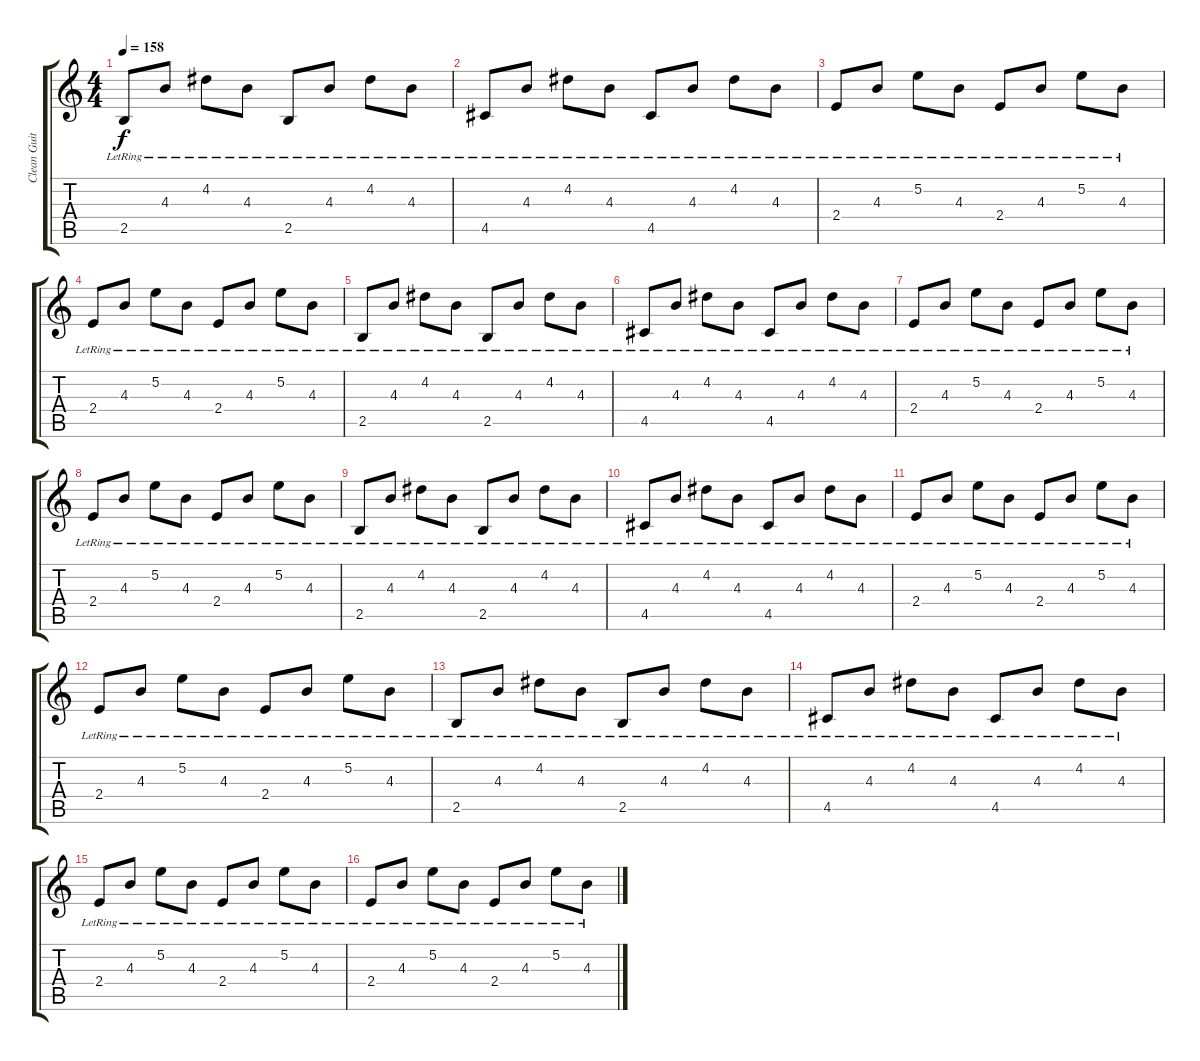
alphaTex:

\track ("Clean Guitar" "Clean Guit") {instrument electricguitarclean}
\staff {score tabs}
\tuning (E4 B3 G3 D3 A2 E2) {hide}
\ts (4 4)
\tempo 158
\clef g2
\ks c
2.5{lr}.8{dy f} 4.3{lr}.8 4.2{lr}.8 4.3{lr}.8 2.5{lr}.8 4.3{lr}.8 4.2{lr}.8 4.3{lr}.8 |
4.5{lr}.8 4.3{lr}.8 4.2{lr}.8 4.3{lr}.8 4.5{lr}.8 4.3{lr}.8 4.2{lr}.8 4.3{lr}.8 |
2.4{lr}.8 4.3{lr}.8 5.2{lr}.8 4.3{lr}.8 2.4{lr}.8 4.3{lr}.8 5.2{lr}.8 4.3{lr}.8 |
2.4{lr}.8 4.3{lr}.8 5.2{lr}.8 4.3{lr}.8 2.4{lr}.8 4.3{lr}.8 5.2{lr}.8 4.3{lr}.8 |
2.5{lr}.8 4.3{lr}.8 4.2{lr}.8 4.3{lr}.8 2.5{lr}.8 4.3{lr}.8 4.2{lr}.8 4.3{lr}.8 |
4.5{lr}.8 4.3{lr}.8 4.2{lr}.8 4.3{lr}.8 4.5{lr}.8 4.3{lr}.8 4.2{lr}.8 4.3{lr}.8 |
2.4{lr}.8 4.3{lr}.8 5.2{lr}.8 4.3{lr}.8 2.4{lr}.8 4.3{lr}.8 5.2{lr}.8 4.3{lr}.8 |
2.4{lr}.8 4.3{lr}.8 5.2{lr}.8 4.3{lr}.8 2.4{lr}.8 4.3{lr}.8 5.2{lr}.8 4.3{lr}.8 |
2.5{lr}.8 4.3{lr}.8 4.2{lr}.8 4.3{lr}.8 2.5{lr}.8 4.3{lr}.8 4.2{lr}.8 4.3{lr}.8 |
4.5{lr}.8 4.3{lr}.8 4.2{lr}.8 4.3{lr}.8 4.5{lr}.8 4.3{lr}.8 4.2{lr}.8 4.3{lr}.8 |
2.4{lr}.8 4.3{lr}.8 5.2{lr}.8 4.3{lr}.8 2.4{lr}.8 4.3{lr}.8 5.2{lr}.8 4.3{lr}.8 |
2.4{lr}.8 4.3{lr}.8 5.2{lr}.8 4.3{lr}.8 2.4{lr}.8 4.3{lr}.8 5.2{lr}.8 4.3{lr}.8 |
2.5{lr}.8 4.3{lr}.8 4.2{lr}.8 4.3{lr}.8 2.5{lr}.8 4.3{lr}.8 4.2{lr}.8 4.3{lr}.8 |
4.5{lr}.8 4.3{lr}.8 4.2{lr}.8 4.3{lr}.8 4.5{lr}.8 4.3{lr}.8 4.2{lr}.8 4.3{lr}.8 |
2.4{lr}.8 4.3{lr}.8 5.2{lr}.8 4.3{lr}.8 2.4{lr}.8 4.3{lr}.8 5.2{lr}.8 4.3{lr}.8 |
2.4{lr}.8 4.3{lr}.8 5.2{lr}.8 4.3{lr}.8 2.4{lr}.8 4.3{lr}.8 5.2{lr}.8 4.3{lr}.8
